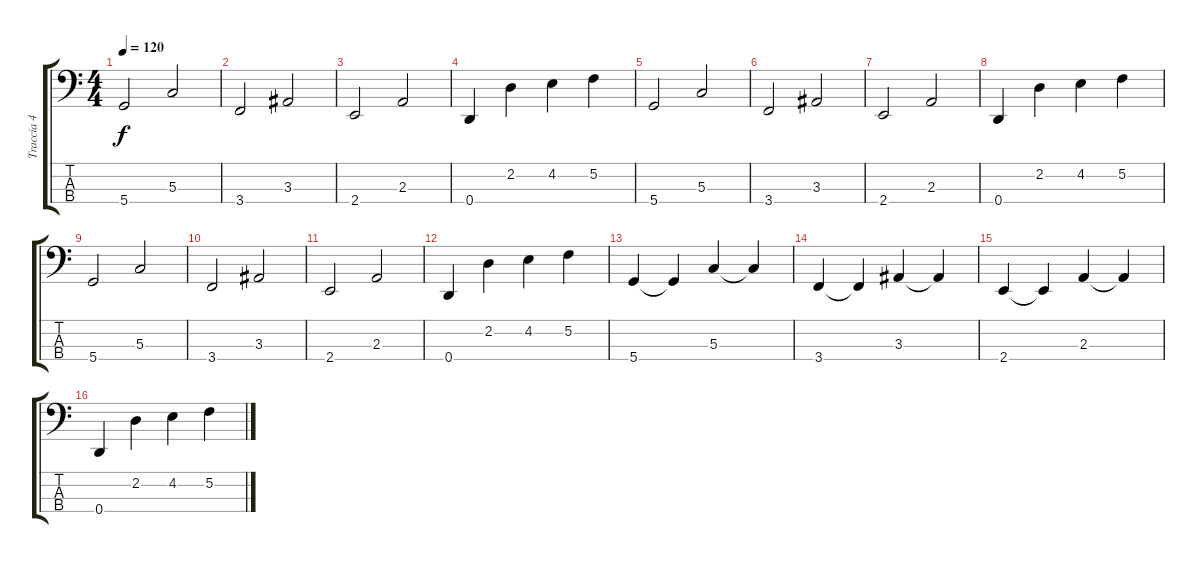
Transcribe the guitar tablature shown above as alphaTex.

\track ("Traccia 4" "Traccia 4") {instrument electricbassfinger}
\staff {score tabs}
\tuning (F2 C2 G1 D1) {hide}
\ts (4 4)
\tempo 120
\clef f4
\ks c
5.4.2{dy f} 5.3.2 |
3.4.2 3.3.2 |
2.4.2 2.3.2 |
0.4.4 2.2.4 4.2.4 5.2.4 |
5.4.2 5.3.2 |
3.4.2 3.3.2 |
2.4.2 2.3.2 |
0.4.4 2.2.4 4.2.4 5.2.4 |
5.4.2 5.3.2 |
3.4.2 3.3.2 |
2.4.2 2.3.2 |
0.4.4 2.2.4 4.2.4 5.2.4 |
5.4.4 5.4{t}.4 5.3.4 5.3{t}.4 |
3.4.4 3.4{t}.4 3.3.4 3.3{t}.4 |
2.4.4 2.4{t}.4 2.3.4 2.3{t}.4 |
0.4.4 2.2.4 4.2.4 5.2.4
